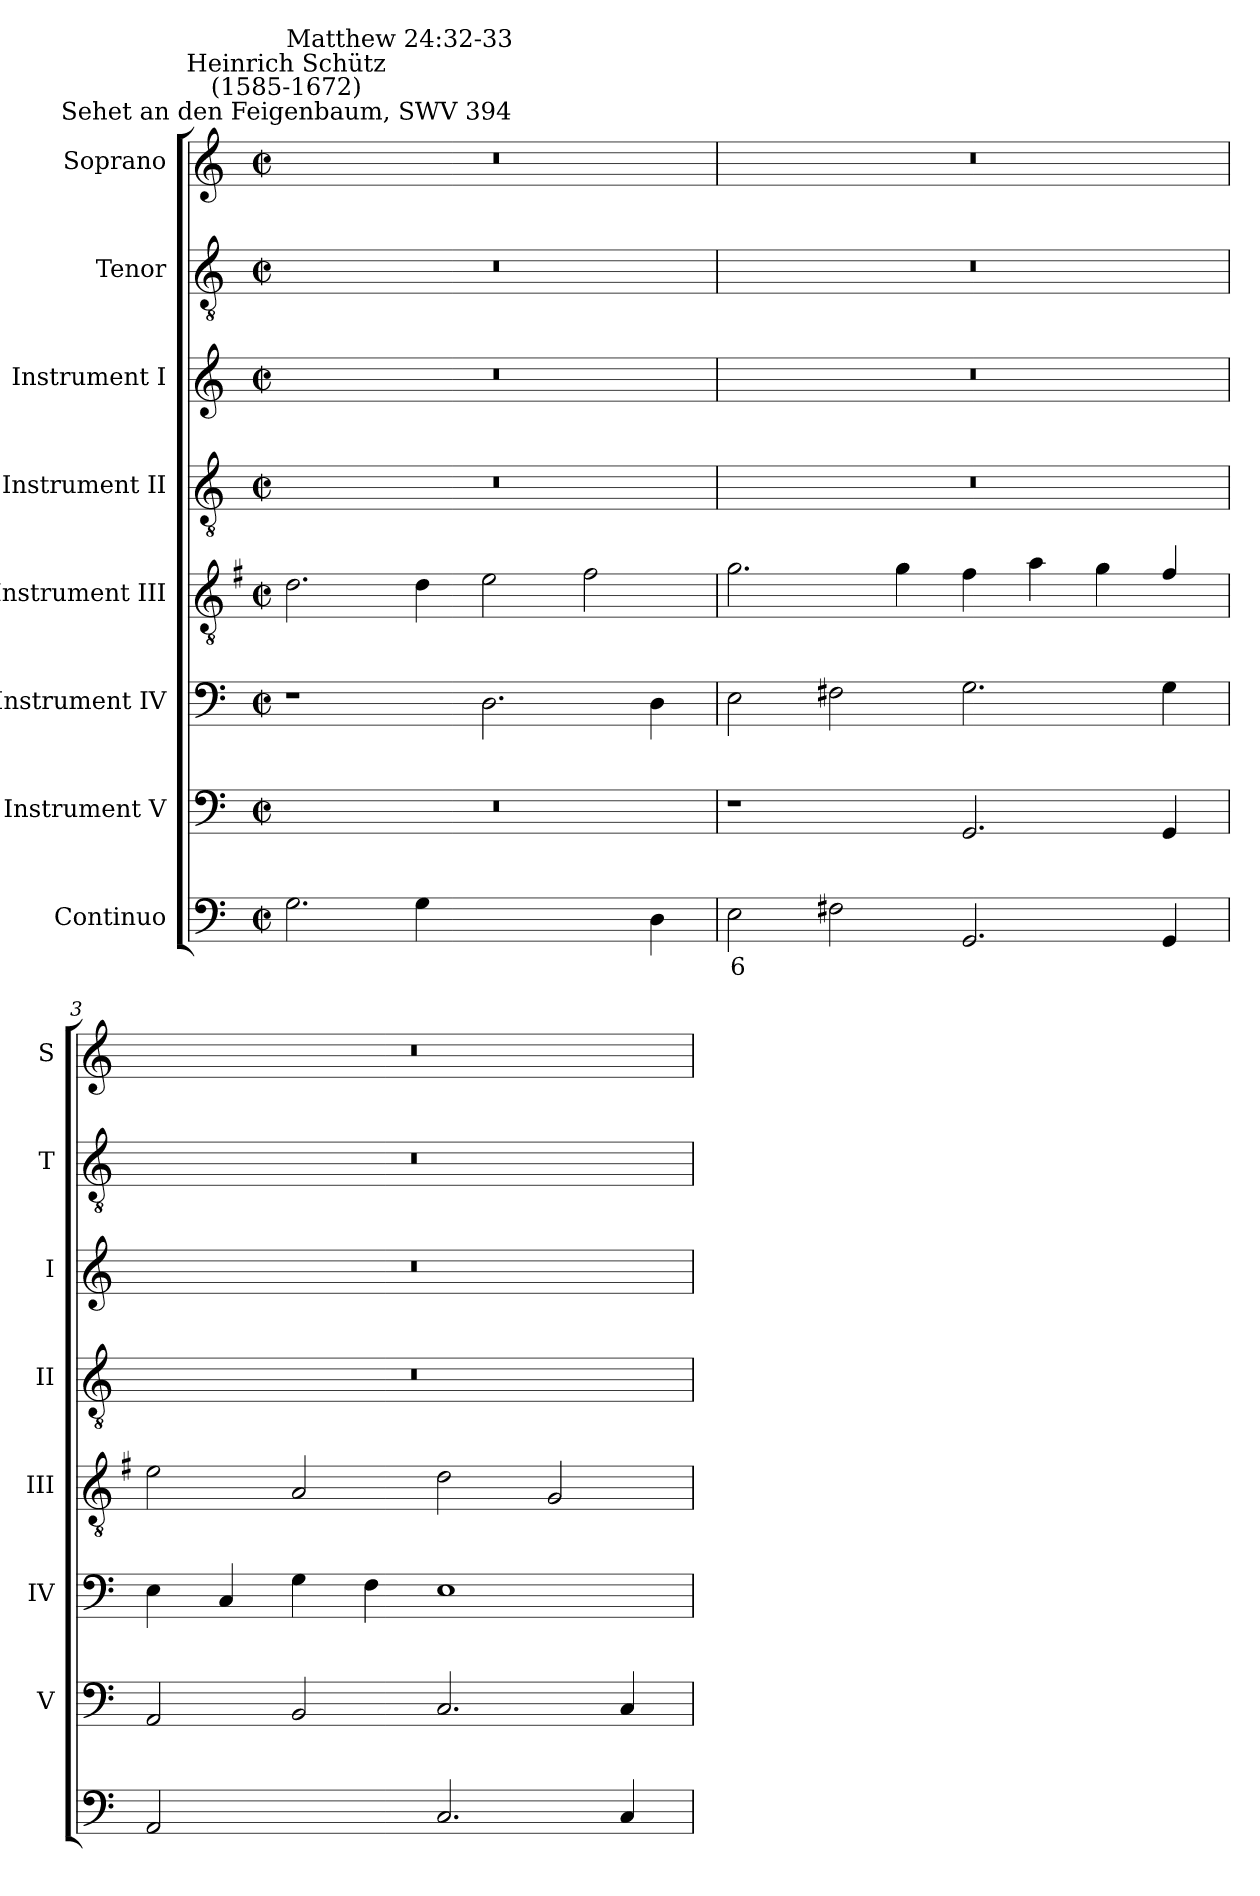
**kern	**text	**kern	**kern	**kern	**kern	**kern	**kern	**kern
*part8	*part8	*part7	*part6	*part5	*part4	*part3	*part2	*part1
*staff8	*staff8	*staff7	*staff6	*staff5	*staff4	*staff3	*staff2	*staff1
*I"Continuo	*	*I"Instrument V	*I"Instrument IV	*I"Instrument III	*I"Instrument II	*I"Instrument I	*I"Tenor	*I"Soprano
*	*	*I'V	*I'IV	*I'III	*I'II	*I'I	*I'T	*I'S
*clefF4	*	*clefF4	*clefF4	*clefGv2	*clefGv2	*clefG2	*clefGv2	*clefG2
*	*	*	*	*ITrd4c7	*	*	*	*
*k[]	*	*k[]	*k[]	*k[]	*k[]	*k[]	*k[]	*k[]
*C:	*	*C:	*C:	*C:	*C:	*C:	*C:	*C:
*M4/2	*	*M4/2	*M4/2	*M4/2	*M4/2	*M4/2	*M4/2	*M4/2
*met(c|)	*	*met(c|)	*met(c|)	*met(c|)	*met(c|)	*met(c|)	*met(c|)	*met(c|)
=1	=1	=1	=1	=1	=1	=1	=1	=1
!	!	!	!	!	!	!	!	!LO:TX:a:cj:t=Sehet an den Feigenbaum, SWV 394
!	!	!	!	!	!	!	!	!LO:TX:a:cj:t=Heinrich Schütz\n(1585-1672)
!	!	!	!	!	!	!	!	!LO:TX:a:t=Matthew 24&colon;32-33
2.G	.	0r	1r	2.G	0r	0r	0r	0r
4G	.	.	.	4G	.	.	.	.
[2Dyy	.	.	2.D	2A	.	.	.	.
!	!LO:LY:b	!	!	!	!	!	!	!
4Dyy]	6	.	.	2B	.	.	.	.
4D	.	.	4D	.	.	.	.	.
=2	=2	=2	=2	=2	=2	=2	=2	=2
!	!LO:LY:b	!	!	!	!	!	!	!
2E	6	1r	2E	2.c	0r	0r	0r	0r
2F#X	.	.	2F#X	.	.	.	.	.
.	.	.	.	4c	.	.	.	.
2.GG	.	2.GG	2.G	4B	.	.	.	.
.	.	.	.	4d	.	.	.	.
.	.	.	.	4c	.	.	.	.
4GG	.	4GG	4G	4B/	.	.	.	.
=3	=3	=3	=3	=3	=3	=3	=3	=3
2AA	.	2AA	4E	2A	0r	0r	0r	0r
.	.	.	4C	.	.	.	.	.
!	!LO:LY:b	!	!	!	!	!	!	!
[4BByy	6	2BB	4G	2D	.	.	.	.
!	!LO:LY:b	!	!	!	!	!	!	!
4BByy]	5	.	4F	.	.	.	.	.
2.C	.	2.C	1E	2G	.	.	.	.
.	.	.	.	2C	.	.	.	.
4C	.	4C	.	.	.	.	.	.
=	=	=	=	=	=	=	=	=
*-	*-	*-	*-	*-	*-	*-	*-	*-
